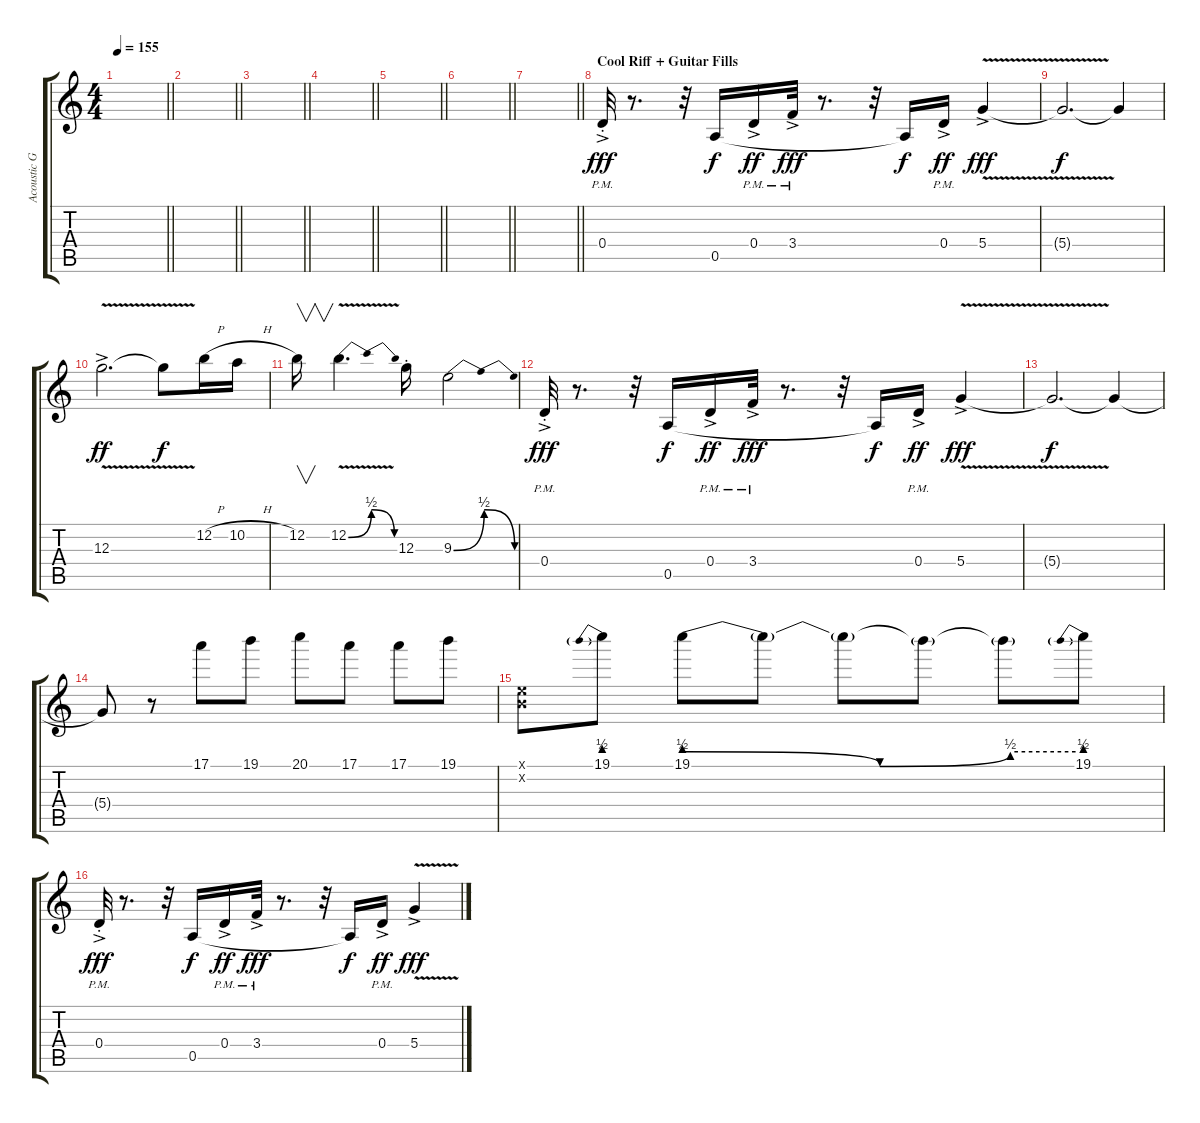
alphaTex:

\track ("Acoustic Guitar" "Acoustic G") {instrument acousticguitarsteel}
\staff {score tabs}
\tuning (E4 B3 G3 D3 A2 D2) {hide}
\ts (4 4)
\tempo 155
\clef g2
\barLineRight lightlight
\ks c
|
\barLineRight lightlight
|
\barLineRight lightlight
|
\barLineRight lightlight
|
\barLineRight lightlight
|
\barLineRight lightlight
|
\barLineRight lightlight
|
\section ("" "Cool Riff + Guitar Fills")
0.4{ac pm st}.32{dy fff instrument distortionguitar} r.8{d} r.32 0.5.16{dy f} 0.4{ac pm}.16{dy ff} 3.4{ac pm}.32{dy fff} r.8{d} r.32 0.5{t}.16{dy f} 0.4{ac pm}.16{dy ff} 5.4{v ac}.4{dy fff} |
5.4{t}.2{d dy f} 5.4{t}.4 |
12.3{v ac}.2{d dy ff} 12.3{t}.8{dy f} 12.2{h}.16 10.2{h}.16 |
12.2.16{v} 12.2{be (bendrelease 0 0 20 2 35 2 60 0) v}.4{d} 12.3{st}.16 9.3{be (bendrelease 0 0 10 2 10 2 60 0)}.2 |
0.4{ac pm st}.32{dy fff} r.8{d} r.32 0.5.16{dy f} 0.4{ac pm}.16{dy ff} 3.4{ac pm}.32{dy fff} r.8{d} r.32 0.5{t}.16{dy f} 0.4{ac pm}.16{dy ff} 5.4{v ac}.4{dy fff} |
5.4{t}.2{d dy f} 5.4{t}.4 |
5.4{t}.8 r.8 17.1.8 19.1.8 20.1.8 17.1.8 17.1.8 19.1.8 |
(0.1{x} 0.2{x}).8 19.1{be (prebend 0 2 60 2)}.8 19.1{be (custom 0 2 30 0 50 2 60 2)}.8 19.1{t}.8 19.1{t}.8 19.1{t}.8 19.1{t}.8 19.1{be (prebend 0 2 60 2)}.8 |
0.4{ac pm st}.32{dy fff} r.8{d} r.32 0.5.16{dy f} 0.4{ac pm}.16{dy ff} 3.4{ac pm}.32{dy fff} r.8{d} r.32 0.5{t}.16{dy f} 0.4{ac pm}.16{dy ff} 5.4{v ac}.4{dy fff}
